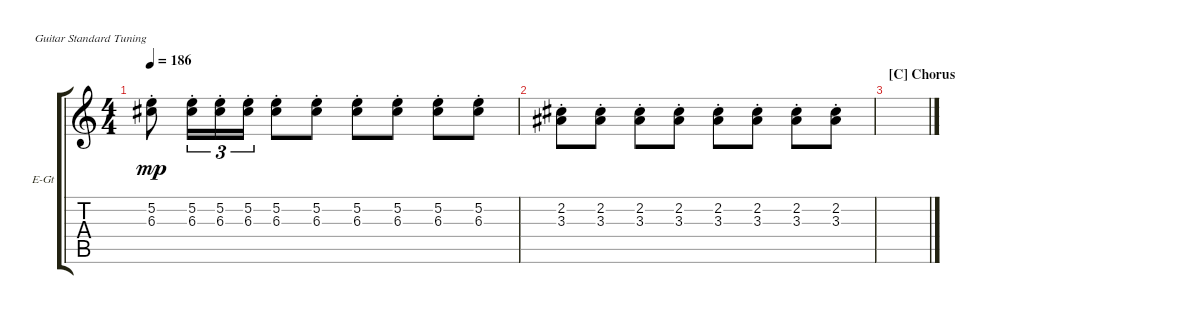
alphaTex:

\defaultSystemsLayout 4
\bracketExtendMode groupsimilarinstruments
\firstSystemTrackNameOrientation horizontal
\otherSystemsTrackNameOrientation horizontal
\track ("Synth" "E-Gt") {instrument electricguitarclean}
\staff {score tabs}
\tuning (E4 B3 G3 D3 A2 E2)
\ts (4 4)
\tempo 186
\clef g2
\scale
0.333333
\ks c
(6.3{st} 5.2{st}).8{dy mp} (6.3{st} 5.2{st}).16{tu (3 2)} (6.3{st} 5.2{st}).16{tu (3 2)} (6.3{st} 5.2{st}).16{tu (3 2)} (6.3{st} 5.2{st}).8 (6.3{st} 5.2{st}).8 (6.3{st} 5.2{st}).8 (6.3{st} 5.2{st}).8 (6.3{st} 5.2{st}).8 (6.3{st} 5.2{st}).8 |
\scale
0.333333 (3.3{st} 2.2{st}).8 (3.3{st} 2.2{st}).8 (3.3{st} 2.2{st}).8 (3.3{st} 2.2{st}).8 (3.3{st} 2.2{st}).8 (3.3{st} 2.2{st}).8 (3.3{st} 2.2{st}).8 (3.3{st} 2.2{st}).8 |
\section ("C" "Chorus")
\scale
0.333333 |
\scale
0.333333 |
\scale
0.333333 |
\scale
0.333333 |
\scale
0.333333 |
\scale
0.333333 |
\scale
0.333333 |
\scale
0.333333 |
\scale
0.333333 |
\scale
0.333333 |
\scale
0.333333 |
\scale
0.333333 |
\scale
0.333333 |
\scale
0.333333
